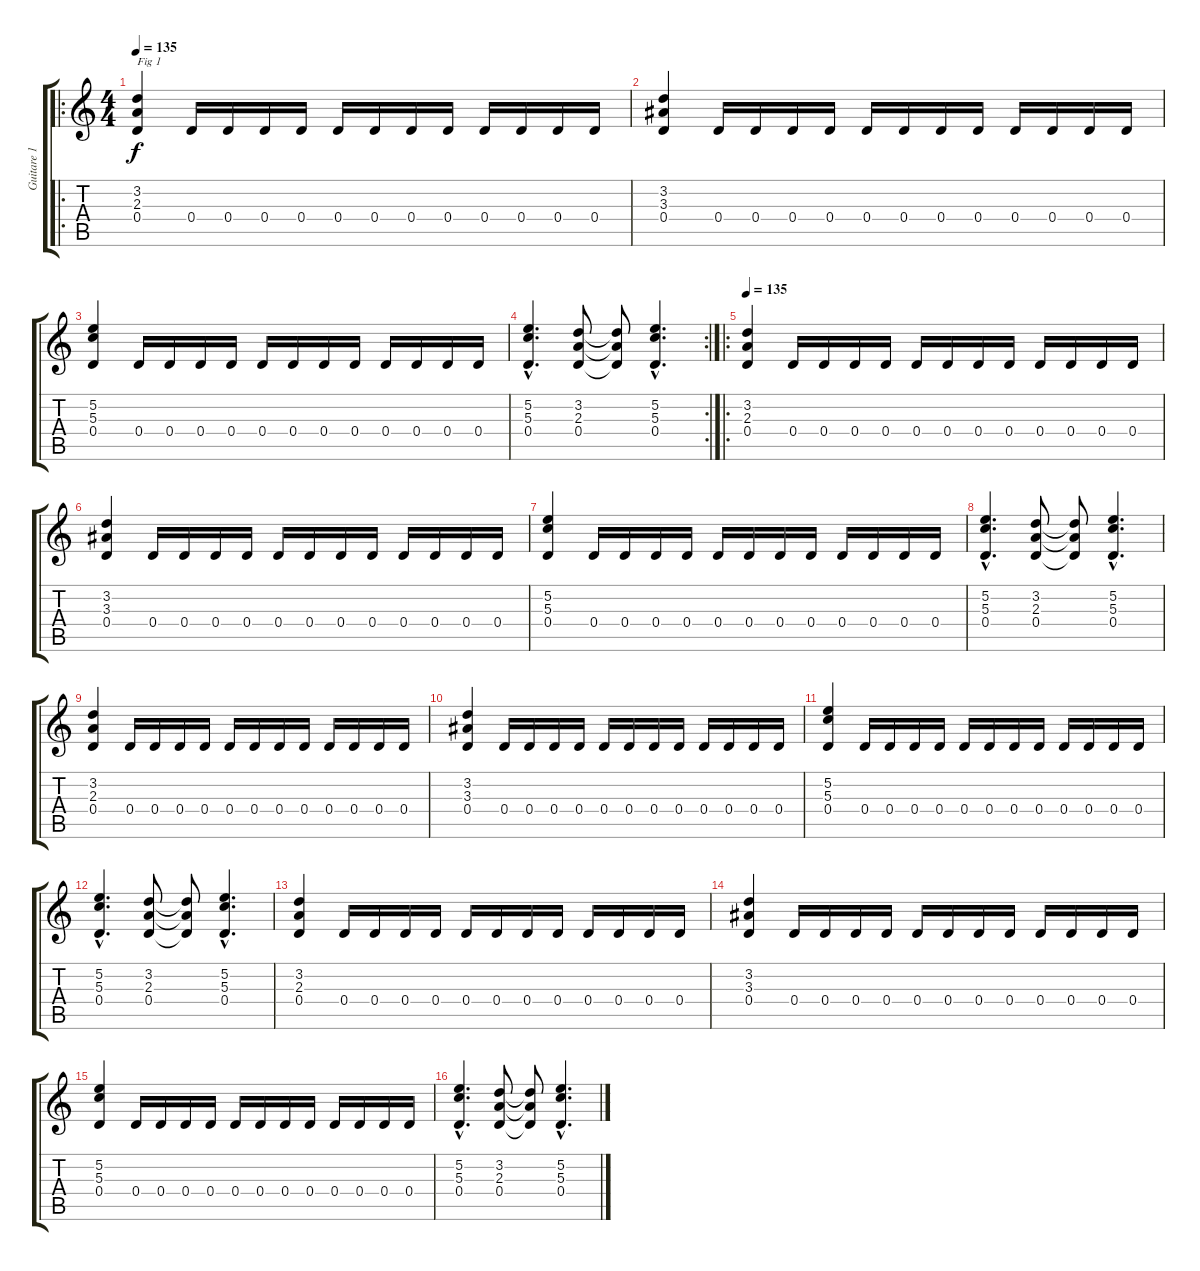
\track ("Guitare 1" "Guitare 1") {instrument distortionguitar}
\staff {score tabs}
\tuning (E4 B3 G3 D3 A2 E2) {hide}
\ro
\ts (4 4)
\tempo 135
\clef g2
\ks c
(3.2 2.3 0.4).4{txt "Fig 1" dy f} 0.4.16 0.4.16 0.4.16 0.4.16 0.4.16 0.4.16 0.4.16 0.4.16 0.4.16 0.4.16 0.4.16 0.4.16 |
(3.2 3.3 0.4).4 0.4.16 0.4.16 0.4.16 0.4.16 0.4.16 0.4.16 0.4.16 0.4.16 0.4.16 0.4.16 0.4.16 0.4.16 |
(5.2 5.3 0.4).4 0.4.16 0.4.16 0.4.16 0.4.16 0.4.16 0.4.16 0.4.16 0.4.16 0.4.16 0.4.16 0.4.16 0.4.16 |
\rc 2
(5.2{hac} 5.3{hac} 0.4{hac}).4{d} (3.2 2.3 0.4).8 (3.2{t} 2.3{t} 0.4{t}).8 (5.2{hac} 5.3{hac} 0.4{hac}).4{d} |
\ro
\tempo 135
(3.2 2.3 0.4).4 0.4.16 0.4.16 0.4.16 0.4.16 0.4.16 0.4.16 0.4.16 0.4.16 0.4.16 0.4.16 0.4.16 0.4.16 |
(3.2 3.3 0.4).4 0.4.16 0.4.16 0.4.16 0.4.16 0.4.16 0.4.16 0.4.16 0.4.16 0.4.16 0.4.16 0.4.16 0.4.16 |
(5.2 5.3 0.4).4 0.4.16 0.4.16 0.4.16 0.4.16 0.4.16 0.4.16 0.4.16 0.4.16 0.4.16 0.4.16 0.4.16 0.4.16 |
(5.2{hac} 5.3{hac} 0.4{hac}).4{d} (3.2 2.3 0.4).8 (3.2{t} 2.3{t} 0.4{t}).8 (5.2{hac} 5.3{hac} 0.4{hac}).4{d} |
(3.2 2.3 0.4).4 0.4.16 0.4.16 0.4.16 0.4.16 0.4.16 0.4.16 0.4.16 0.4.16 0.4.16 0.4.16 0.4.16 0.4.16 |
(3.2 3.3 0.4).4 0.4.16 0.4.16 0.4.16 0.4.16 0.4.16 0.4.16 0.4.16 0.4.16 0.4.16 0.4.16 0.4.16 0.4.16 |
(5.2 5.3 0.4).4 0.4.16 0.4.16 0.4.16 0.4.16 0.4.16 0.4.16 0.4.16 0.4.16 0.4.16 0.4.16 0.4.16 0.4.16 |
(5.2{hac} 5.3{hac} 0.4{hac}).4{d} (3.2 2.3 0.4).8 (3.2{t} 2.3{t} 0.4{t}).8 (5.2{hac} 5.3{hac} 0.4{hac}).4{d} |
(3.2 2.3 0.4).4 0.4.16 0.4.16 0.4.16 0.4.16 0.4.16 0.4.16 0.4.16 0.4.16 0.4.16 0.4.16 0.4.16 0.4.16 |
(3.2 3.3 0.4).4 0.4.16 0.4.16 0.4.16 0.4.16 0.4.16 0.4.16 0.4.16 0.4.16 0.4.16 0.4.16 0.4.16 0.4.16 |
(5.2 5.3 0.4).4 0.4.16 0.4.16 0.4.16 0.4.16 0.4.16 0.4.16 0.4.16 0.4.16 0.4.16 0.4.16 0.4.16 0.4.16 |
(5.2{hac} 5.3{hac} 0.4{hac}).4{d} (3.2 2.3 0.4).8 (3.2{t} 2.3{t} 0.4{t}).8 (5.2{hac} 5.3{hac} 0.4{hac}).4{d}
